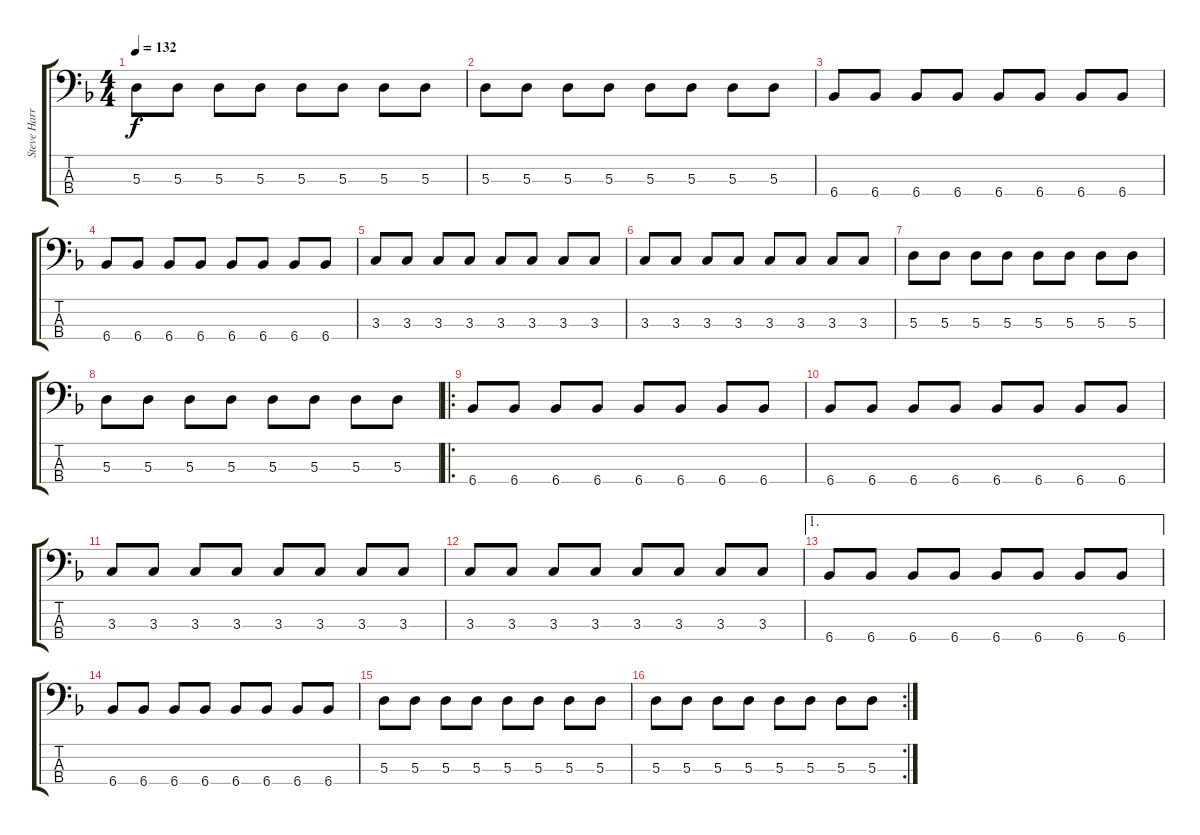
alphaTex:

\track ("Steve Harris" "Steve Harr") {instrument electricbassfinger}
\staff {score tabs}
\tuning (G2 D2 A1 E1) {hide}
\ts (4 4)
\tempo 132
\clef f4
\ks f
5.3.8{dy f} 5.3.8 5.3.8 5.3.8 5.3.8 5.3.8 5.3.8 5.3.8 |
5.3.8 5.3.8 5.3.8 5.3.8 5.3.8 5.3.8 5.3.8 5.3.8 |
6.4.8 6.4.8 6.4.8 6.4.8 6.4.8 6.4.8 6.4.8 6.4.8 |
6.4.8 6.4.8 6.4.8 6.4.8 6.4.8 6.4.8 6.4.8 6.4.8 |
3.3.8 3.3.8 3.3.8 3.3.8 3.3.8 3.3.8 3.3.8 3.3.8 |
3.3.8 3.3.8 3.3.8 3.3.8 3.3.8 3.3.8 3.3.8 3.3.8 |
5.3.8 5.3.8 5.3.8 5.3.8 5.3.8 5.3.8 5.3.8 5.3.8 |
5.3.8 5.3.8 5.3.8 5.3.8 5.3.8 5.3.8 5.3.8 5.3.8 |
\ro
6.4.8 6.4.8 6.4.8 6.4.8 6.4.8 6.4.8 6.4.8 6.4.8 |
6.4.8 6.4.8 6.4.8 6.4.8 6.4.8 6.4.8 6.4.8 6.4.8 |
3.3.8 3.3.8 3.3.8 3.3.8 3.3.8 3.3.8 3.3.8 3.3.8 |
3.3.8 3.3.8 3.3.8 3.3.8 3.3.8 3.3.8 3.3.8 3.3.8 |
\ae 1
6.4.8 6.4.8 6.4.8 6.4.8 6.4.8 6.4.8 6.4.8 6.4.8 |
6.4.8 6.4.8 6.4.8 6.4.8 6.4.8 6.4.8 6.4.8 6.4.8 |
5.3.8 5.3.8 5.3.8 5.3.8 5.3.8 5.3.8 5.3.8 5.3.8 |
\rc 2
5.3.8 5.3.8 5.3.8 5.3.8 5.3.8 5.3.8 5.3.8 5.3.8
